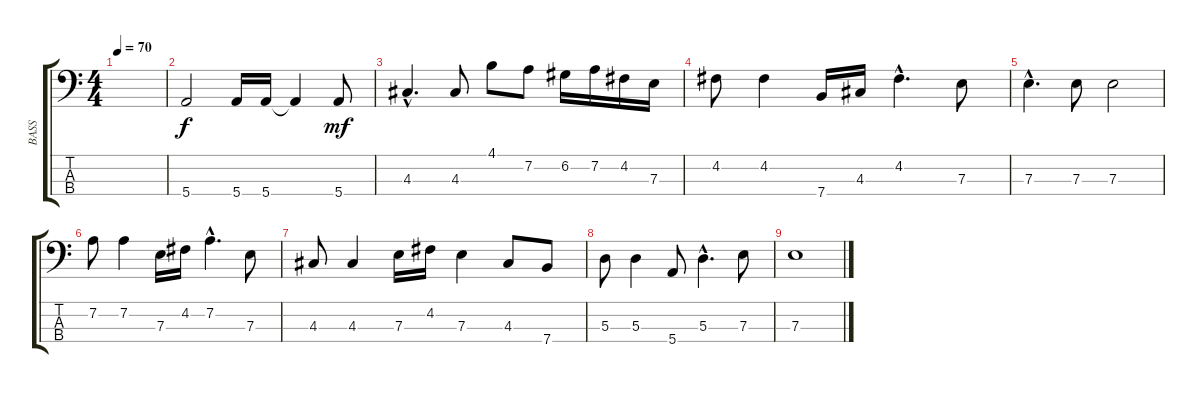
\track ("BASS" "BASS") {instrument electricbassfinger}
\staff {score tabs}
\tuning (G2 D2 A1 E1) {hide}
\ts (4 4)
\tempo 70
\clef f4
\ks c
|
5.4.2 5.4.16 5.4.16 5.4{t}.4{dy f} 5.4.8{dy mf} |
4.3{hac}.4{d} 4.3.8 4.1.8 7.2.8 6.2.16 7.2.16 4.2.16 7.3.16 |
4.2.8 4.2.4 7.4.16 4.3.16 4.2{hac}.4{d} 7.3.8 |
7.3{hac}.4{d} 7.3.8 7.3.2 |
7.2.8 7.2.4 7.3.16 4.2.16 7.2{hac}.4{d} 7.3.8 |
4.3.8 4.3.4 7.3.16 4.2.16 7.3.4 4.3.8 7.4.8 |
5.3.8 5.3.4 5.4.8 5.3{hac}.4{d} 7.3.8 |
7.3.1
